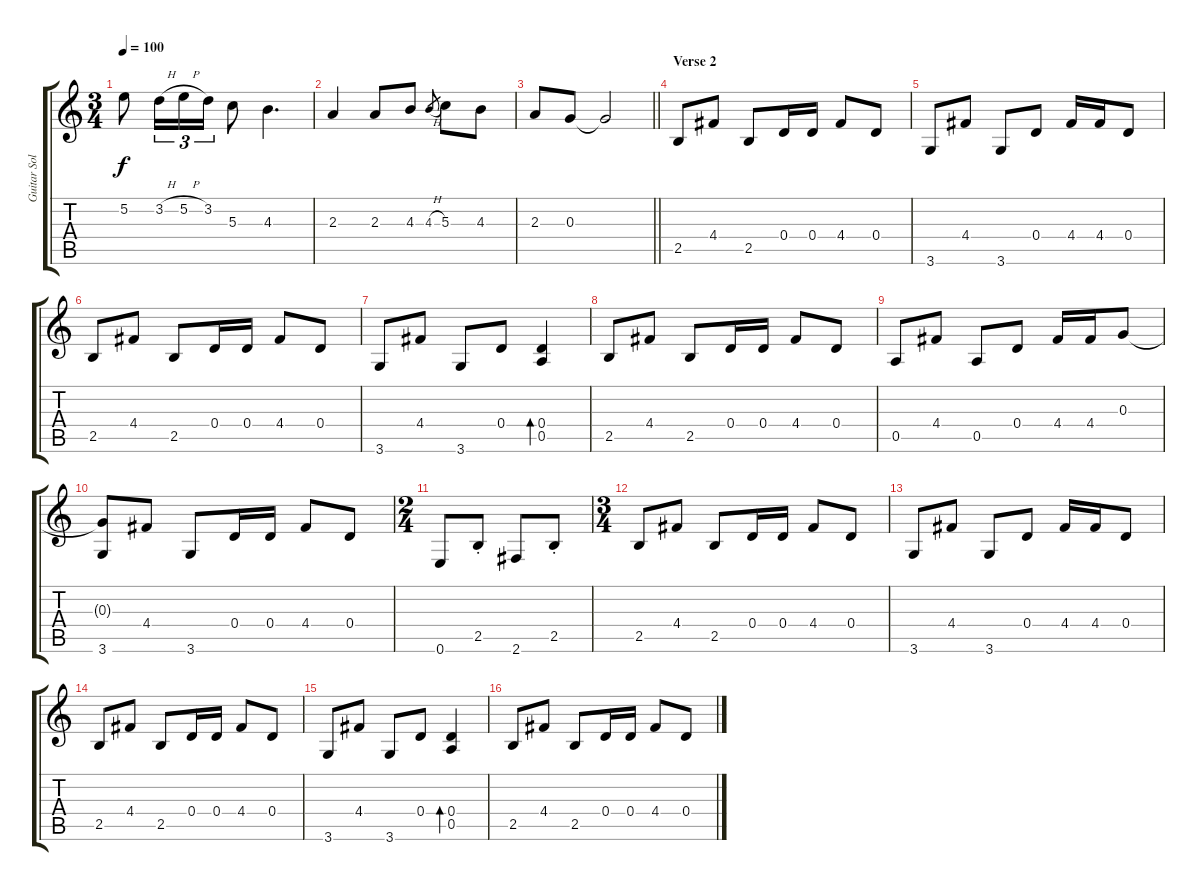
\track ("Guitar Solo" "Guitar Sol") {instrument electricguitarclean}
\staff {score tabs}
\tuning (E4 B3 G3 D3 A2 E2) {hide}
\ts (3 4)
\tempo 100
\clef g2
\ks c
5.2.8{dy f} 3.2{h}.16{tu (3 2)} 5.2{h}.16{tu (3 2)} 3.2.16{tu (3 2)} 5.3.8 4.3.4{d} |
2.3.4 2.3.8 4.3.8 4.3{h}.8{gr} 5.3.8 4.3.8 |
\barLineRight lightlight
2.3.8 0.3.8 0.3{t}.2 |
\section ("" "Verse 2")
2.5.8{volume 13 instrument electricguitarclean} 4.4.8 2.5.8 0.4.16 0.4.16 4.4.8 0.4.8 |
3.6.8 4.4.8 3.6.8 0.4.8 4.4.16 4.4.16 0.4.8 |
2.5.8 4.4.8 2.5.8 0.4.16 0.4.16 4.4.8 0.4.8 |
3.6.8 4.4.8 3.6.8 0.4.8 (0.4 0.5).4{bd 60} |
2.5.8 4.4.8 2.5.8 0.4.16 0.4.16 4.4.8 0.4.8 |
0.5.8 4.4.8 0.5.8 0.4.8 4.4.16 4.4.16 0.3.8 |
(0.3{t} 3.6).8 4.4.8 3.6.8 0.4.16 0.4.16 4.4.8 0.4.8 |
\ts (2 4)
0.6.8 2.5{st}.8 2.6.8 2.5{st}.8 |
\ts (3 4)
2.5.8 4.4.8 2.5.8 0.4.16 0.4.16 4.4.8 0.4.8 |
3.6.8 4.4.8 3.6.8 0.4.8 4.4.16 4.4.16 0.4.8 |
2.5.8 4.4.8 2.5.8 0.4.16 0.4.16 4.4.8 0.4.8 |
3.6.8 4.4.8 3.6.8 0.4.8 (0.4 0.5).4{bd 60} |
2.5.8 4.4.8 2.5.8 0.4.16 0.4.16 4.4.8 0.4.8
